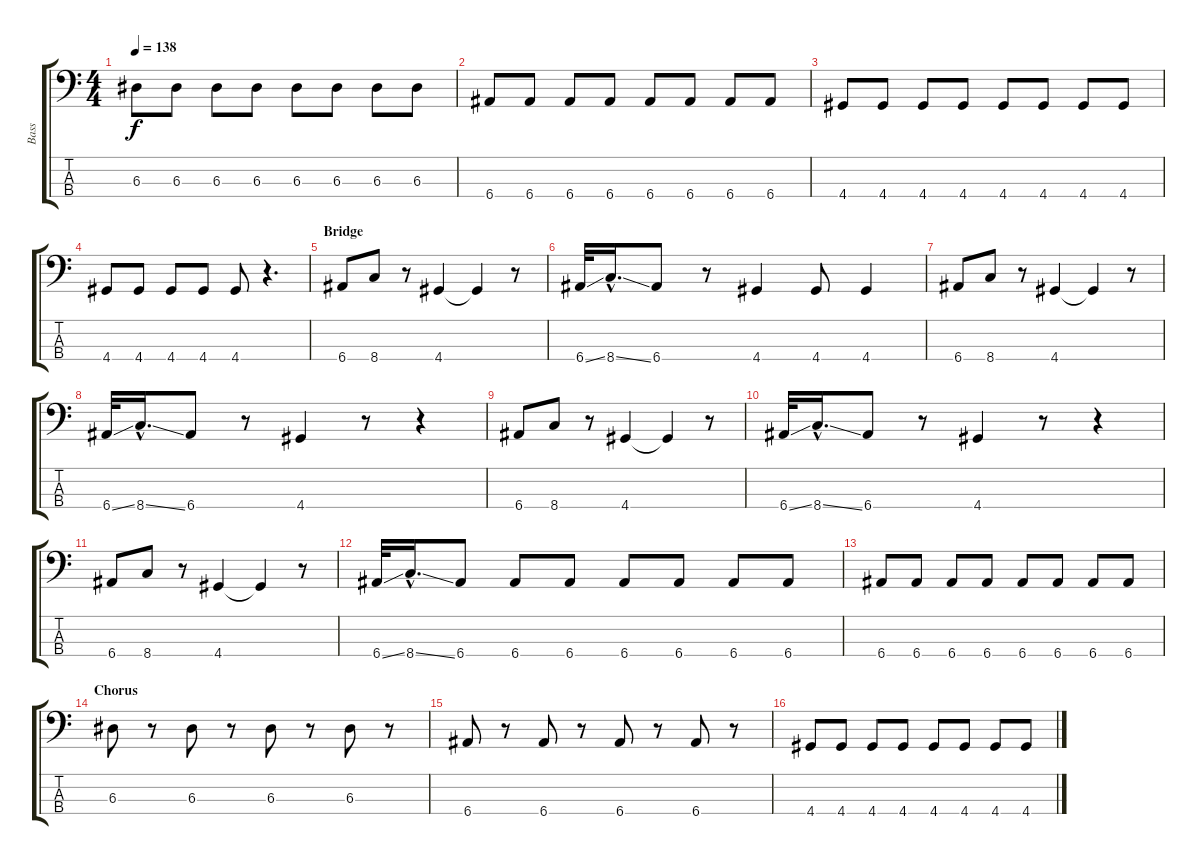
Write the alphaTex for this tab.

\track ("Bass" "Bass") {instrument electricbassfinger}
\staff {score tabs}
\tuning (G2 D2 A1 E1) {hide}
\ts (4 4)
\tempo 138
\clef f4
\ks c
6.3.8{dy f} 6.3.8 6.3.8 6.3.8 6.3.8 6.3.8 6.3.8 6.3.8 |
6.4.8 6.4.8 6.4.8 6.4.8 6.4.8 6.4.8 6.4.8 6.4.8 |
4.4.8 4.4.8 4.4.8 4.4.8 4.4.8 4.4.8 4.4.8 4.4.8 |
4.4.8 4.4.8 4.4.8 4.4.8 4.4.8 r.4{d} |
\section ("" "Bridge")
6.4.8 8.4.8 r.8 4.4.4 4.4{t}.4 r.8 |
6.4{ss}.32 8.4{ss hac}.16{d} 6.4.8 r.8 4.4.4 4.4.8 4.4.4 |
6.4.8 8.4.8 r.8 4.4.4 4.4{t}.4 r.8 |
6.4{ss}.32 8.4{ss hac}.16{d} 6.4.8 r.8 4.4.4 r.8 r.4 |
6.4.8 8.4.8 r.8 4.4.4 4.4{t}.4 r.8 |
6.4{ss}.32 8.4{ss hac}.16{d} 6.4.8 r.8 4.4.4 r.8 r.4 |
6.4.8 8.4.8 r.8 4.4.4 4.4{t}.4 r.8 |
6.4{ss}.32 8.4{ss hac}.16{d} 6.4.8 6.4.8 6.4.8 6.4.8 6.4.8 6.4.8 6.4.8 |
6.4.8 6.4.8 6.4.8 6.4.8 6.4.8 6.4.8 6.4.8 6.4.8 |
\section ("" "Chorus")
6.3.8 r.8 6.3.8 r.8 6.3.8 r.8 6.3.8 r.8 |
6.4.8 r.8 6.4.8 r.8 6.4.8 r.8 6.4.8 r.8 |
4.4.8 4.4.8 4.4.8 4.4.8 4.4.8 4.4.8 4.4.8 4.4.8
